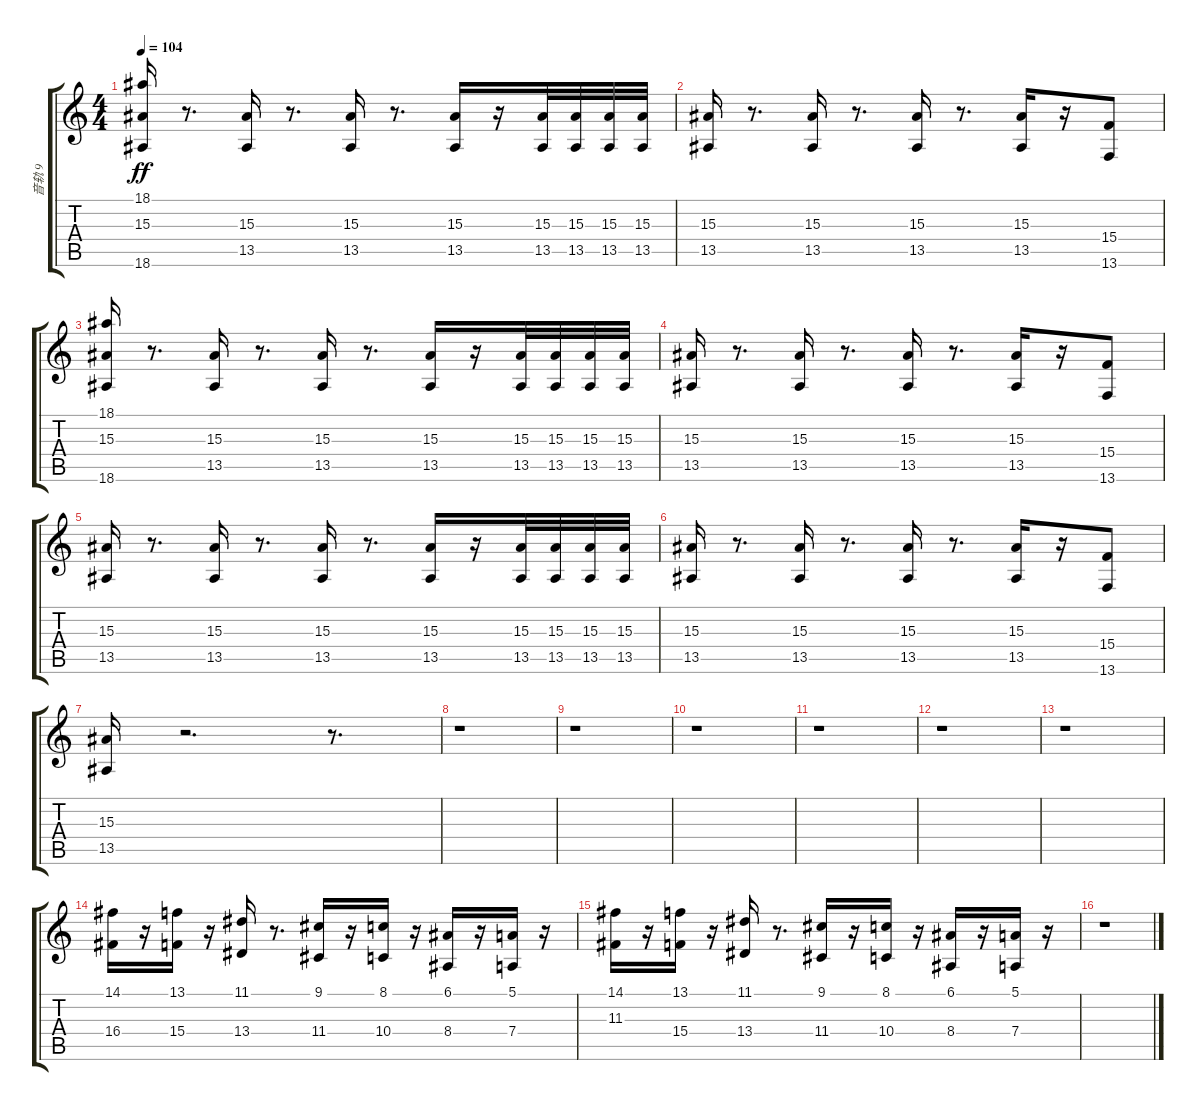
\track ("音轨 9" "音轨 9") {instrument orchestrahit}
\staff {score tabs}
\tuning (E4 B3 G3 D3 A2 E2) {hide}
\ts (4 4)
\tempo 104
\clef g2
\ks c
(18.1 15.3 18.6).16{dy ff} r.8{d} (15.3 13.5).16 r.8{d} (15.3 13.5).16 r.8{d} (15.3 13.5).16 r.16 (15.3 13.5).32 (15.3 13.5).32 (15.3 13.5).32 (15.3 13.5).32 |
(15.3 13.5).16 r.8{d} (15.3 13.5).16 r.8{d} (15.3 13.5).16 r.8{d} (15.3 13.5).16 r.16 (15.4 13.6).8 |
(18.1 15.3 18.6).16 r.8{d} (15.3 13.5).16 r.8{d} (15.3 13.5).16 r.8{d} (15.3 13.5).16 r.16 (15.3 13.5).32 (15.3 13.5).32 (15.3 13.5).32 (15.3 13.5).32 |
(15.3 13.5).16 r.8{d} (15.3 13.5).16 r.8{d} (15.3 13.5).16 r.8{d} (15.3 13.5).16 r.16 (15.4 13.6).8 |
(15.3 13.5).16 r.8{d} (15.3 13.5).16 r.8{d} (15.3 13.5).16 r.8{d} (15.3 13.5).16 r.16 (15.3 13.5).32 (15.3 13.5).32 (15.3 13.5).32 (15.3 13.5).32 |
(15.3 13.5).16 r.8{d} (15.3 13.5).16 r.8{d} (15.3 13.5).16 r.8{d} (15.3 13.5).16 r.16 (15.4 13.6).8 |
(15.3 13.5).16 r.2{d} r.8{d} |
r.1 |
r.1 |
r.1 |
r.1 |
r.1 |
r.1 |
(14.1 16.4).16 r.16 (13.1 15.4).16 r.16 (11.1 13.4).16 r.8{d} (9.1 11.4).16 r.16 (8.1 10.4).16 r.16 (6.1 8.4).16 r.16 (5.1 7.4).16 r.16 |
(14.1 11.3).16 r.16 (13.1 15.4).16 r.16 (11.1 13.4).16 r.8{d} (9.1 11.4).16 r.16 (8.1 10.4).16 r.16 (6.1 8.4).16 r.16 (5.1 7.4).16 r.16 |
r.1
